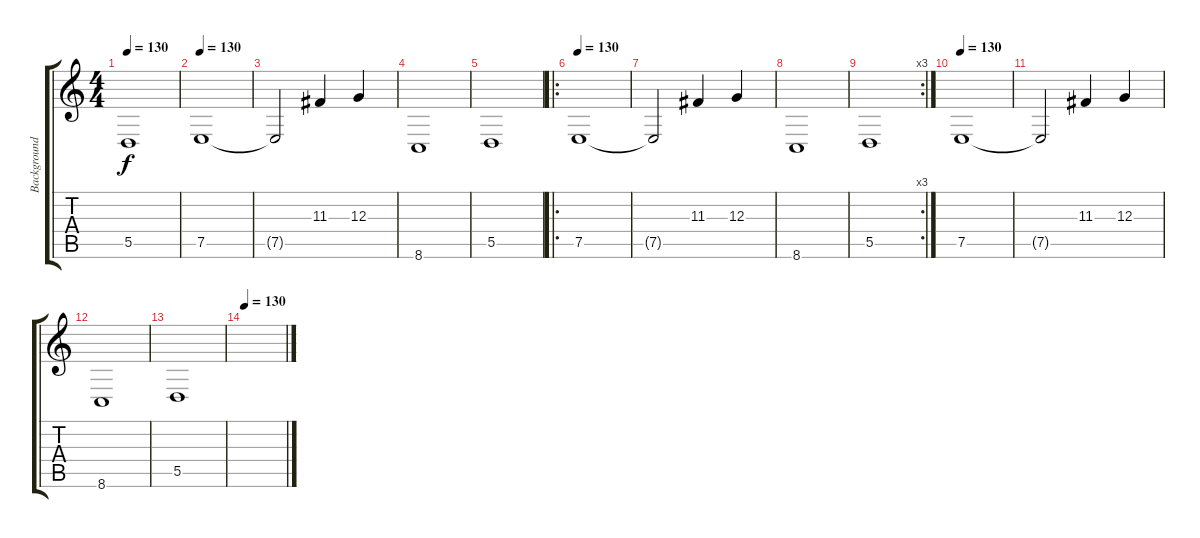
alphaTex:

\track ("Background Choirs" "Background") {instrument choiraahs}
\staff {score tabs}
\tuning (E4 B3 G3 D3 A2 E2) {hide}
\ts (4 4)
\tempo 130
\clef g2
\ks c
5.5.1{dy f} |
\tempo 130
7.5.1 |
7.5{t}.2 11.3.4 12.3.4 |
8.6.1 |
5.5.1 |
\ro
\tempo 130
7.5.1 |
7.5{t}.2 11.3.4 12.3.4 |
8.6.1 |
\rc 3
5.5.1 |
\tempo 130
7.5.1 |
7.5{t}.2 11.3.4 12.3.4 |
8.6.1 |
5.5.1 |
\tempo 130
